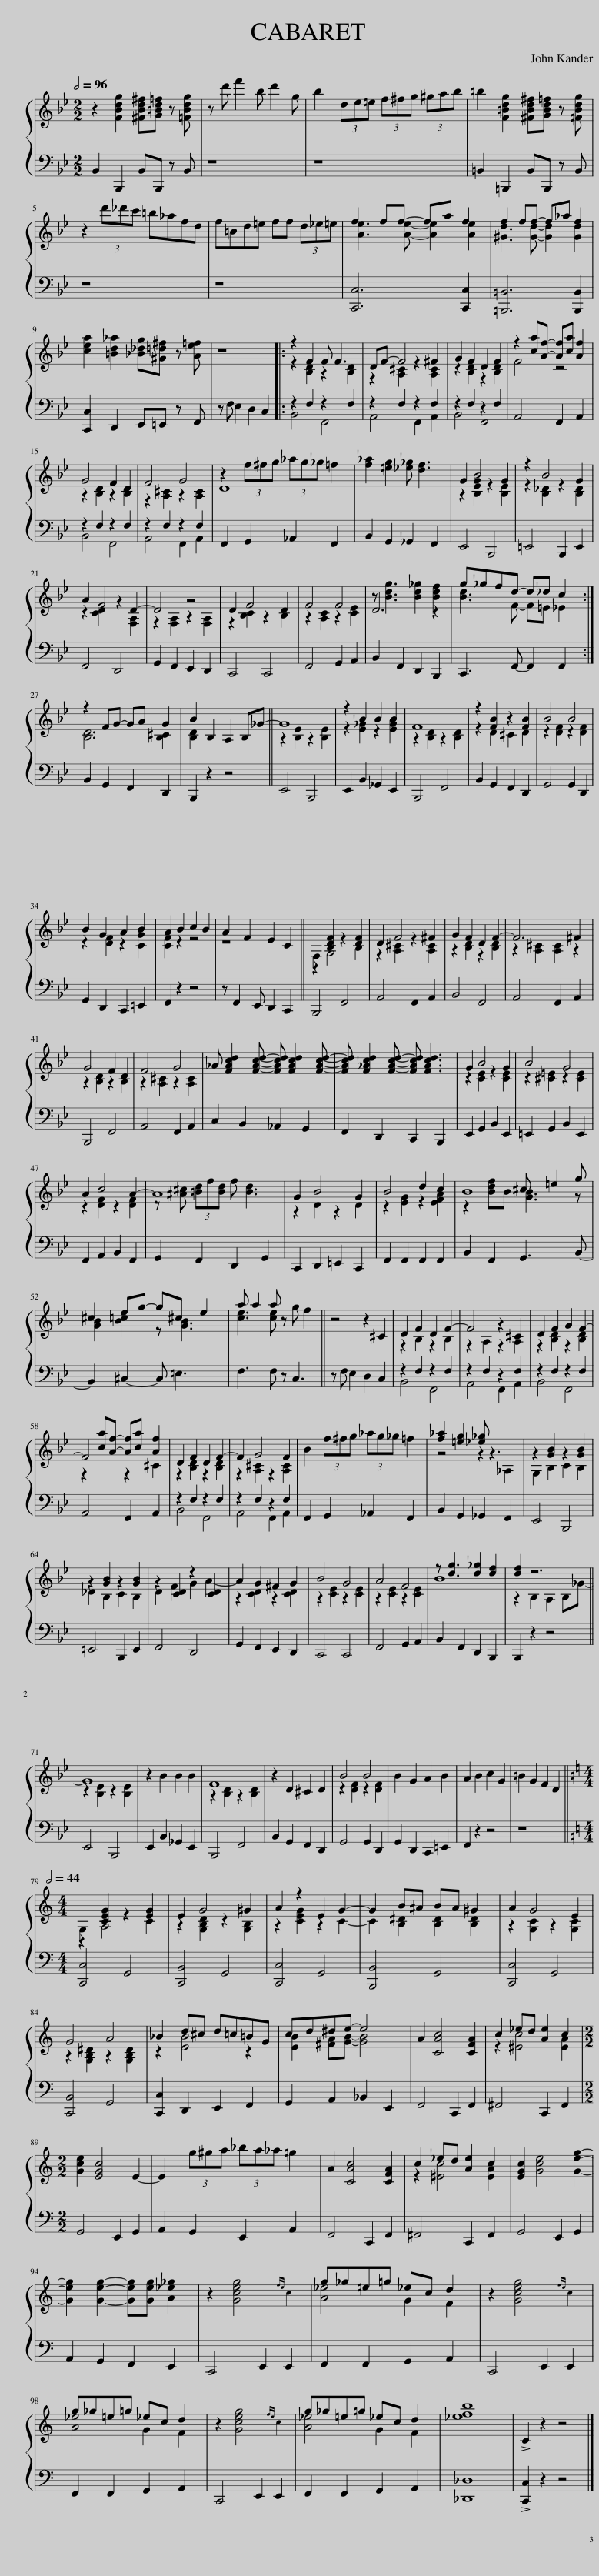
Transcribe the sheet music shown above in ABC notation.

X:1
%%score { ( 1 3 5 ) | ( 2 4 ) }
L:1/8
Q:1/2=96
M:2/2
I:linebreak $
K:Bb
V:1 treble
V:3 treble
V:5 treble
V:2 bass
V:4 bass
V:1
 z2 [FBdg]2 [^FBd^f][G=Bd=f] z [=FBdg] | z d' f'2 b d'2 g | b2 (3de=e (3f^fg (3^gab | =b2 [F=Bdg]2 [^FBd^f][GBd=f] z [=FBdg] |$ z2 (3d'_d'c' =b_afd | %5
 f=Bd=e ff (3d_e=e | f2 ff- fa f2 | f2 ff- f_a f2 |$ [cea]2 [=Bd_a]2 [_B_dg][^G=d^f] z [Ae=f] | z8 |: %10
 z2 F2 F F3 | DF- F4 ^F2 | G2 F2 D2 F2 | F4 z4 |$ G4 F2 D2 | %15
 F4 G4 | D8 | [f_a]2 [=eg]2 [_e_g] [df]3 | G2 B4 G2 | z2 B4 G2 |$ %20
 A2 F4 D2- | D4 z4 | D2 F4 D2 | F4 F4 | D6 z2 | %25
 g_gfd- d_d c2 :|$ z2 FG- GA G2 | B2 B,2 A,2 B,_G- || G8 | z2 B2 B2 B2 | %30
 F8 | z2 D2 ^C2 D2 | B4 B4 |$ B2 G2 A2 B2 | A2 B2 c2 B2 | %35
 A2 F2 E2 C2 || F,2 G,4 B,2 | D2 F4 ^F2 | G2 F2 D2 F2- | F6 ^F2 |$ %40
 G4 F2 D2 | F4 G4 | _A [FAcd]2 [FAcd]- [FAcd] [FAcd]2 [FAcd]- | [FAcd] [F_Acd]2 [FAcd]- [FAcd] [FAcd]3 | G2 B4 G2 | %45
 B4 G4 |$ A2 c4 A2- | A8 | G2 B4 G2 | B4 d2 c2 | %50
 B8 |$ ^c2 eg- g^c e2 | [ce]3 [ce] z g f2 || z4 z2 ^C2 | D2 F2 D2 F2- | %55
 F4 z2 ^C2 | D2 F2 G2 F2- |$ F4 z2 ^C2 | D2 F2 D2 F2- | F2 G4 F2 | %60
 B2 (3f^fg (3_ag_g =f2 | z4 z2 _A,2 | G,2 B,2 C2 B,2 |$ _D2 B,2 C2 B,2 | D2 F2 G2 A2- | %65
 A2 G2 ^F2 G2 | B4 G4 | A4 F4 | B8 | z2 B,2 A,2 B,_G- ||$ %70
 G8 | z2 B2 B2 B2 | F8 | z2 D2 ^C2 D2 | B4 B4 | %75
 B2 G2 A2 B2 | A2 B2 c2 G2 | =B2 G2 F2 D2 ||$[K:C][M:4/4][Q:1/2=44] G,2 A,4 C2 | E2 G4 ^G2 | %80
 A2 z2 E2 G2- | G2 B^A BA ^G2 | A2 G4 E2 |$ G4 A4 | _B2 d^c d=c=BG | %85
 cd^de- e4 | A2 [CAc]4 [CFA]2 | c2 _ed [Ae]2 c2 |$[M:2/2] [Gce]2 [EGc]4 E2- | E2 (3g^ga (3_ba_a =g2 | %90
 A2 [CAc]4 [CFA]2 | c2 _ed [Ae]2 c2 | [EGc]2 [Gce]4 [Geg]2- |$ [Geg]2 [Geg]2- [Geg][Geg] [A_e_g]2 | z2 [Gceg]4{fe} c2 | %95
 g_g=e=g _ec d2 | z2 [Gceg]4{fe} c2 |$ g_g=e=g _ec d2 | z2 [Gceg]4{fe} c2 | g_g=e=g _ec d2 | %100
 [_efb]8 | !>!C2 z2 z4 |] %102
V:2
 B,,2 B,,,2 B,,B,,, z B,, | z8 | z8 | =B,,2 =B,,,2 B,,B,,, z B,, |$ z8 | %5
 z8 | [C,,C,]6 [C,,C,]2 | [=B,,,=B,,]6 [B,,,B,,]2 |$ [C,,C,]2 D,,2 E,,=E,, z F,, | z F, E,2 D,2 C,2 |: %10
 B,,4 F,,4 | A,,4 F,,2 A,,2 | B,,4 F,,4 | A,,4 F,,2 A,,2 |$ B,,4 F,,4 | %15
 A,,4 F,,2 A,,2 | F,,2 G,,2 _A,,2 F,,2 | B,,2 G,,2 _G,,2 F,,2 | E,,4 B,,,4 | =E,,4 B,,,2 E,,2 |$ %20
 F,,4 D,,4 | G,,2 F,,2 E,,2 D,,2 | C,,4 C,,4 | F,,4 G,,2 A,,2 | B,,2 F,,2 D,,2 B,,,2 | %25
 C,,3 F,,- F,,2 F,,2 :|$ B,,2 G,,2 F,,2 D,,2 | B,,,2 z2 z4 || E,,4 B,,,4 | E,,2 B,,2 _G,,2 E,,2 | %30
 B,,,4 F,,4 | B,,2 G,,2 F,,2 D,,2 | G,,4 G,,2 D,,2 |$ G,,2 D,,2 C,,2 =E,,2 | F,,2 z2 z4 | %35
 z F,,2 E,, D,,2 C,,2 || B,,,4 F,,4 | A,,4 F,,2 A,,2 | B,,4 F,,4 | A,,4 F,,2 A,,2 |$ %40
 B,,,4 F,,4 | A,,4 F,,2 A,,2 | C,2 B,,2 _A,,2 G,,2 | F,,2 D,,2 C,,2 B,,,2 | E,,2 G,,2 B,,2 E,,2 | %45
 =E,,2 G,,2 B,,2 E,,2 |$ F,,2 A,,2 B,,2 F,,2 | G,,2 F,,2 D,,2 G,,2 | C,,2 D,,2 =E,,2 C,,2 | F,,2 F,,2 F,,2 F,,2 | %50
 B,,2 F,,2 G,,3 B,,- |$ B,,2 ^C,2- C, =E,3 | F,3 F, z C,3 || z F, E,2 D,2 C,2 | B,,4 F,,4 | %55
 A,,4 F,,2 A,,2 | B,,4 F,,4 |$ A,,4 F,,2 A,,2 | B,,4 F,,4 | A,,4 F,,2 A,,2 | %60
 F,,2 G,,2 _A,,2 F,,2 | B,,2 G,,2 _G,,2 F,,2 | E,,4 B,,,4 |$ =E,,4 B,,,2 E,,2 | F,,4 D,,4 | %65
 G,,2 F,,2 E,,2 D,,2 | C,,4 C,,4 | F,,4 G,,2 A,,2 | B,,2 F,,2 D,,2 B,,,2 | B,,,2 z2 z4 ||$ %70
 E,,4 B,,,4 | E,,2 B,,2 _G,,2 E,,2 | B,,,4 F,,4 | B,,2 G,,2 F,,2 D,,2 | G,,4 G,,2 D,,2 | %75
 G,,2 D,,2 C,,2 =E,,2 | F,,2 z2 z4 | z8 ||$[K:C][M:4/4] [C,,C,]4 G,,4 | [C,,B,,]4 G,,4 | %80
 [C,,C,]4 G,,4 | [B,,,B,,]4 G,,4 | [C,,C,]4 G,,4 |$ [C,,B,,]4 G,,4 | [C,,C,]2 D,,2 E,,2 F,,2 | %85
 G,,2 A,,2 _B,,2 E,,2 | F,,4 C,,2 F,,2 | ^F,,4 C,,2 F,,2 |$[M:2/2] G,,4 E,,2 G,,2 | A,,2 G,,2 E,,2 A,,2 | %90
 F,,4 C,,2 F,,2 | ^F,,4 C,,2 F,,2 | G,,4 E,,2 G,,2 |$ A,,2 G,,2 F,,2 E,,2 | C,,4 E,,2 E,,2 | %95
 F,,2 F,,2 G,,2 A,,2 | C,,4 E,,2 E,,2 |$ F,,2 F,,2 G,,2 A,,2 | C,,4 E,,2 E,,2 | F,,2 F,,2 G,,2 A,,2 | %100
 [_D,,_D,]8 | !>![C,,C,]2 z2 z4 |] %102
V:3
 x8 | x8 | x8 | x8 |$ x8 | %5
 x8 | [Ae]3 [Ae]- [Ae]2 [Ae]2 | [^Gd]3 [Gd]- [Gd]2 [Gd]2 |$ x8 | x8 |: %10
 z2 [B,D]2 z2 [B,D]2 | z2 [A,^C]2 z2 [A,C]2 | z2 [B,D]2 z2 [B,D]2 | z2 [ca][Af]- [Af][ca] [Af]2 |$ z2 [B,D]2 z2 [B,D]2 | %15
 z2 [A,^C]2 z2 [A,C]2 | z2 (3f^fg (3_ag_g =f2 | x8 | z2 [B,EG]2 z2 [B,E]2 | z2 [B,_D]2 z2 [B,D]2 |$ %20
 z2 [CD]2 z2 [F,A,]2 | z2 [F,A,]2 z2 [F,A,]2 | z2 [B,C]2 z2 B,2 | z2 [A,C]2 z2 [CE]2 | z [Bdg]3 [Bd_g]2 [Bdf]2 | %25
 [Bd]3 F- F=E _E2 :|$ [B,D]6 [B,^C]2 | [B,D]2 x6 || z2 [B,E]2 z2 [B,E]2 | z2 [E_G]2 z2 [EGB]2 | %30
 z2 [B,D]2 z2 [B,D]2 | z2 [FB]2 z2 [FB]2 | z2 [DF]2 z2 [DF]2 |$ z2 [DF]2 z2 [CGB]2 | [CF]2 z2 z4 | %35
 z8 || z2 [B,DF]2 z2 [DF]2 | z2 [A,^C]2 z2 [A,C]2 | z2 [B,D]2 z2 [B,D]2 | z2 [A,^C]2 [A,C]2 z2 |$ %40
 z2 [B,D]2 z2 [B,D]2 | z2 [A,^C]2 z2 [A,C]2 | x8 | x8 | z2 [CE]2 z2 [CE]2 | %45
 z2 [^C=E]2 z2 [CE]2 |$ z2 [DF]2 z2 [DF]2 | z [^A^c] (3[=Bd]f[Bd] f [Bd]3 | x8 | x8 | %50
 z2 [Bdf]B [GB]3 z |$ [GB]2 [B=c]2 z [GB]3 | a a2 a x4 || x8 | z2 B,2 z2 B,2 | %55
 z2 A,2 z2 A,2 | z2 [B,D]2 z2 [B,D]2 |$ z2 [ca][Af]- [Af][ca] [Af]2 | z2 [B,D]2 z2 [B,D]2 | z2 [A,^C]2 z2 [A,C]2 | %60
 x8 | [f_a]2 [=eg]2 [_e_g] z3 | z2 [GB]2 z2 [GB]2 |$ z2 [GB]2 z2 [GB]2 | z2 [CD]2 z2 [CD]2 | %65
 z2 [CD]2 z2 [CD]2 | z2 [CE]2 z2 [CE]2 | z2 [CE]2 z2 [CE]2 | z [dg]3 [d_g]2 [df]2 | [df]2 z6 ||$ %70
 z2 [B,E]2 z2 [B,E]2 | x8 | z2 [B,D]2 z2 [B,D]2 | x8 | z2 [DF]2 z2 [DF]2 | %75
 x8 | x8 | x8 ||$[K:C][M:4/4] z2 [CEG]2 z2 [EG]2 | z2 [G,B,D]2 z2 [G,B,]2 | %80
 z2 [CEG]2 z2 C2- | C2 [B,^D]2 [B,D]2 [B,D]2 | z2 [G,C]2 z2 [G,C]2 |$ z2 [G,B,^D]2 z2 [G,B,D]2 | z2 [E_B]4 z2 | %85
 [EB]2 [^FA][GB]- [GB]4 | x8 | z2 [^Ec]4 [EA]2 |$[M:2/2] x8 | x8 | %90
 x8 | z2 [^Ec]4 [EA]2 | x8 |$ x8 | x8 | %95
 [A_e]4 G2 F2 | x8 |$ [A_e]4 G2 F2 | x8 | [A_e]4 G2 F2 | %100
 x8 | x8 |] %102
V:4
 x8 | x8 | x8 | x8 |$ x8 | %5
 x8 | x8 | x8 |$ x8 | x8 |: %10
 z2 F,2 z2 F,2 | z2 F,2 z2 F,2 | z2 F,2 z2 F,2 | x8 |$ z2 F,2 z2 F,2 | %15
 z2 F,2 z2 F,2 | x8 | x8 | x8 | x8 |$ %20
 x8 | x8 | x8 | x8 | x8 | %25
 x8 :|$ x8 | x8 || x8 | x8 | %30
 x8 | x8 | x8 |$ x8 | x8 | %35
 x8 || x8 | x8 | x8 | x8 |$ %40
 x8 | x8 | x8 | x8 | x8 | %45
 x8 |$ x8 | x8 | x8 | x8 | %50
 x8 |$ x8 | x8 || x8 | z2 F,2 z2 F,2 | %55
 z2 F,2 z2 F,2 | z2 F,2 z2 F,2 |$ x8 | z2 F,2 z2 F,2 | z2 F,2 z2 F,2 | %60
 x8 | x8 | x8 |$ x8 | x8 | %65
 x8 | x8 | x8 | x8 | x8 ||$ %70
 x8 | x8 | x8 | x8 | x8 | %75
 x8 | x8 | x8 ||$[K:C][M:4/4] x8 | x8 | %80
 x8 | x8 | x8 |$ x8 | x8 | %85
 x8 | x8 | x8 |$[M:2/2] x8 | x8 | %90
 x8 | x8 | x8 |$ x8 | x8 | %95
 x8 | x8 |$ x8 | x8 | x8 | %100
 x8 | x8 |] %102
V:5
 x8 | x8 | x8 | x8 |$ x8 | %5
 x8 | x8 | x8 |$ x8 | x8 |: %10
 x8 | x8 | x8 | x8 |$ x8 | %15
 x8 | x8 | x8 | x8 | x8 |$ %20
 x8 | x8 | x8 | x8 | x8 | %25
 x8 :|$ x8 | x8 || x8 | x8 | %30
 x8 | x8 | x8 |$ x8 | x8 | %35
 x8 || x8 | x8 | x8 | x8 |$ %40
 x8 | x8 | x8 | x8 | x8 | %45
 x8 |$ x8 | x8 | z2 D2 z2 D2 | z2 [EG]2 z2 [EFA]2 | %50
 x4 ^c =e2 g |$ x8 | x8 || x8 | x8 | %55
 x8 | x8 |$ x8 | x8 | x8 | %60
 x8 | x8 | x8 |$ x8 | x8 | %65
 x8 | x8 | x8 | x8 | x8 ||$ %70
 x8 | x8 | x8 | x8 | x8 | %75
 x8 | x8 | x8 ||$[K:C][M:4/4] x8 | x8 | %80
 x8 | x8 | x8 |$ x8 | x8 | %85
 x8 | x8 | x8 |$[M:2/2] x8 | x8 | %90
 x8 | x8 | x8 |$ x8 | x8 | %95
 x8 | x8 |$ x8 | x8 | x8 | %100
 x8 | x8 |] %102
